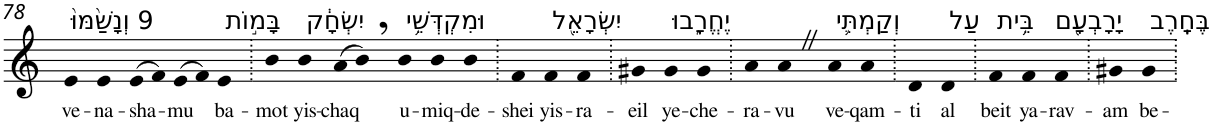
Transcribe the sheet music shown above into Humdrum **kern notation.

**kern	**text
*part1	*part1
*staff1	*staff1
*I"Piano	*
*I'Pno	*
!!LO:PB:g=z
*clefG2	*
*k[]	*
=78	=78
!LO:TX:a:t=9 וְנָשַׁ֙מּוּ֙	!
!	!LO:LY:b
4e	ve-
!	!LO:LY:b
4e	-na-
!	!LO:LY:b
(>8e	-sha-
8f)	.
!	!LO:LY:b
(>8e	-mu
8f)	.
!LO:TX:a:t=בָּמ֣וֹת	!
!	!LO:LY:b
4e	ba-
=79.	=79.
!	!LO:LY:b
4b	-mot
!LO:TX:a:t=יִשְׂחָ֔ק	!
!	!LO:LY:b
4b	yis-
!	!LO:LY:b
(>8a	-chaq
8b,)	.
!LO:TX:a:t=וּמִקְדְּשֵׁ֥י	!
!	!LO:LY:b
4b	u-
!	!LO:LY:b
4b	-miq-
!	!LO:LY:b
4b	-de-
=80.	=80.
!	!LO:LY:b
4f	-shei
!LO:TX:a:t=יִשְׂרָאֵ֖ל	!
!	!LO:LY:b
4f	yis-
!	!LO:LY:b
4f	-ra-
=81.	=81.
!	!LO:LY:b
4g#X	-eil
!LO:TX:a:t=יֶחֱרָ֑בוּ	!
!	!LO:LY:b
4g#	ye-
!	!LO:LY:b
4g#	-che-
=82.	=82.
!	!LO:LY:b
4a	-ra-
!	!LO:LY:b
4aZ	-vu
!LO:TX:a:t=וְקַמְתִּ֛י	!
!	!LO:LY:b
4a	ve-
!	!LO:LY:b
4a	-qam-
=83.	=83.
!	!LO:LY:b
4d	-ti
!LO:TX:a:t=עַל	!
!	!LO:LY:b
4d	al
=84.	=84.
!LO:TX:a:t=בֵּ֥ית	!
!	!LO:LY:b
4f	beit
!LO:TX:a:t=יָרָבְעָ֖ם	!
!	!LO:LY:b
4f	ya-
!	!LO:LY:b
4f	-rav-
=85.	=85.
!	!LO:LY:b
4g#X	-am
!LO:TX:a:t=בֶּחָֽרֶב	!
!	!LO:LY:b
4g#	be-
=.	=.
*-	*-
